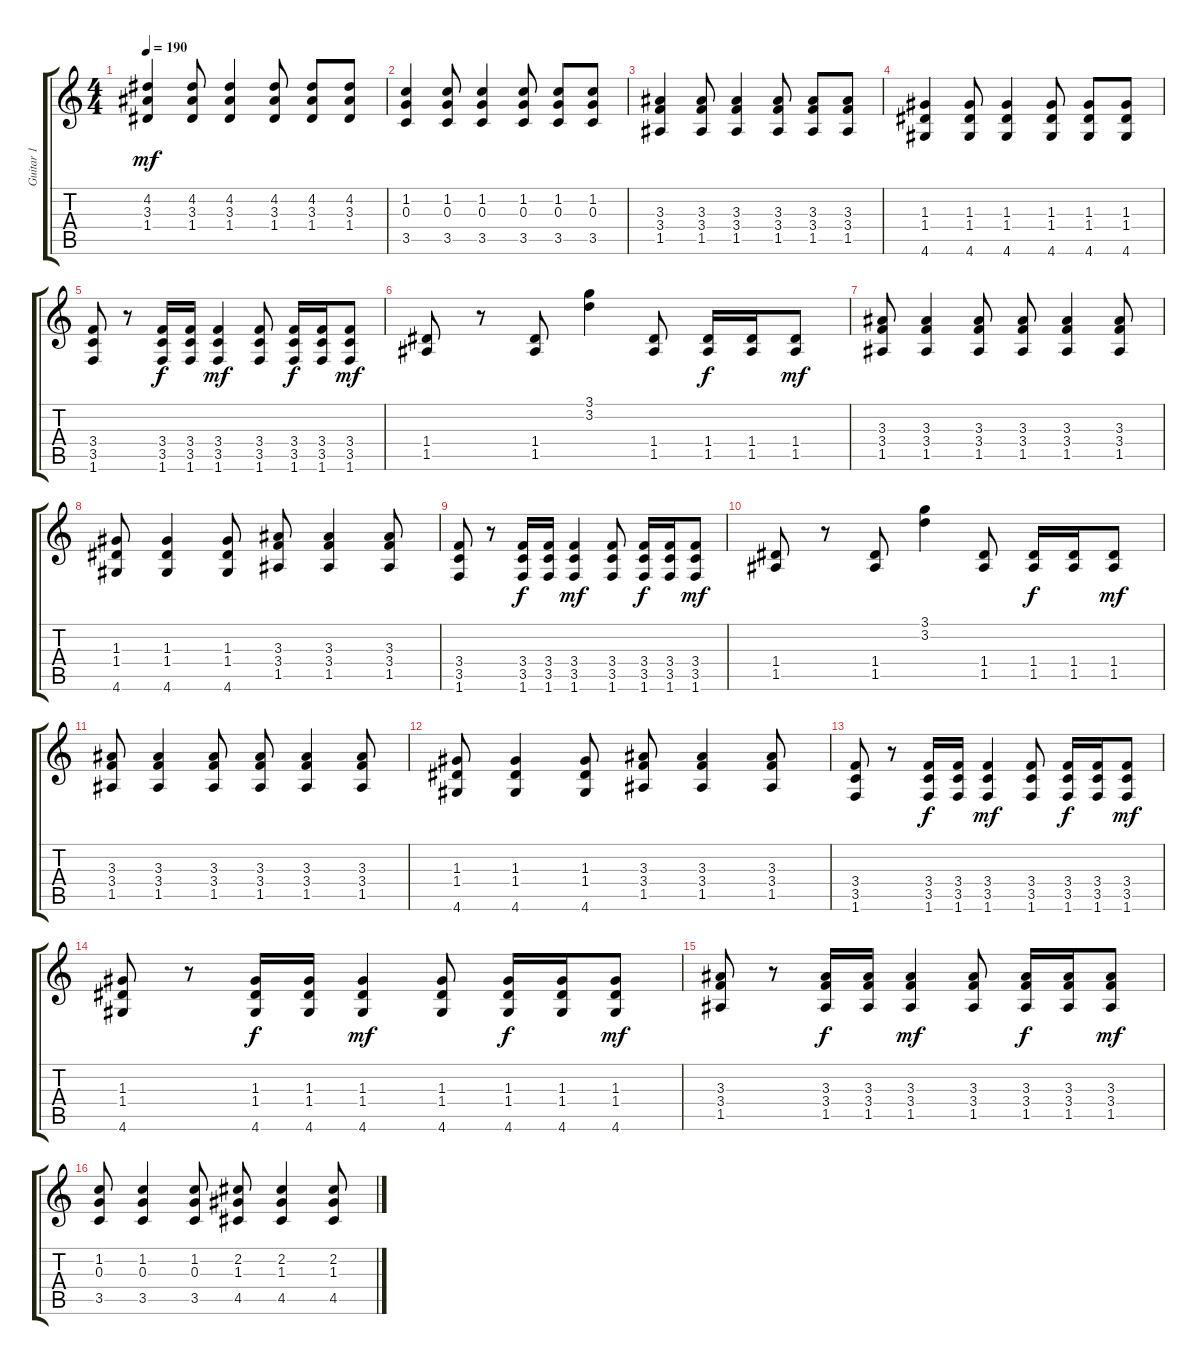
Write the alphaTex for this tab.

\track ("Guitar 1" "Guitar 1") {instrument distortionguitar}
\staff {score tabs}
\tuning (E4 B3 G3 D3 A2 E2) {hide}
\ts (4 4)
\tempo 190
\clef g2
\ks c
(4.2 3.3 1.4).4{dy mf} (4.2 3.3 1.4).8 (4.2 3.3 1.4).4 (4.2 3.3 1.4).8 (4.2 3.3 1.4).8 (4.2 3.3 1.4).8 |
(1.2 0.3 3.5).4 (1.2 0.3 3.5).8 (1.2 0.3 3.5).4 (1.2 0.3 3.5).8 (1.2 0.3 3.5).8 (1.2 0.3 3.5).8 |
(3.3 3.4 1.5).4 (3.3 3.4 1.5).8 (3.3 3.4 1.5).4 (3.3 3.4 1.5).8 (3.3 3.4 1.5).8 (3.3 3.4 1.5).8 |
(1.3 1.4 4.6).4 (1.3 1.4 4.6).8 (1.3 1.4 4.6).4 (1.3 1.4 4.6).8 (1.3 1.4 4.6).8 (1.3 1.4 4.6).8 |
(3.4 3.5 1.6).8 r.8 (3.4 3.5 1.6).16{dy f} (3.4 3.5 1.6).16 (3.4 3.5 1.6).4{dy mf} (3.4 3.5 1.6).8 (3.4 3.5 1.6).16{dy f} (3.4 3.5 1.6).16 (3.4 3.5 1.6).8{dy mf} |
(1.4 1.5).8 r.8 (1.4 1.5).8 (3.1 3.2).4 (1.4 1.5).8 (1.4 1.5).16{dy f} (1.4 1.5).16 (1.4 1.5).8{dy mf} |
(3.3 3.4 1.5).8 (3.3 3.4 1.5).4 (3.3 3.4 1.5).8 (3.3 3.4 1.5).8 (3.3 3.4 1.5).4 (3.3 3.4 1.5).8 |
(1.3 1.4 4.6).8 (1.3 1.4 4.6).4 (1.3 1.4 4.6).8 (3.3 3.4 1.5).8 (3.3 3.4 1.5).4 (3.3 3.4 1.5).8 |
(3.4 3.5 1.6).8 r.8 (3.4 3.5 1.6).16{dy f} (3.4 3.5 1.6).16 (3.4 3.5 1.6).4{dy mf} (3.4 3.5 1.6).8 (3.4 3.5 1.6).16{dy f} (3.4 3.5 1.6).16 (3.4 3.5 1.6).8{dy mf} |
(1.4 1.5).8 r.8 (1.4 1.5).8 (3.1 3.2).4 (1.4 1.5).8 (1.4 1.5).16{dy f} (1.4 1.5).16 (1.4 1.5).8{dy mf} |
(3.3 3.4 1.5).8 (3.3 3.4 1.5).4 (3.3 3.4 1.5).8 (3.3 3.4 1.5).8 (3.3 3.4 1.5).4 (3.3 3.4 1.5).8 |
(1.3 1.4 4.6).8 (1.3 1.4 4.6).4 (1.3 1.4 4.6).8 (3.3 3.4 1.5).8 (3.3 3.4 1.5).4 (3.3 3.4 1.5).8 |
(3.4 3.5 1.6).8 r.8 (3.4 3.5 1.6).16{dy f} (3.4 3.5 1.6).16 (3.4 3.5 1.6).4{dy mf} (3.4 3.5 1.6).8 (3.4 3.5 1.6).16{dy f} (3.4 3.5 1.6).16 (3.4 3.5 1.6).8{dy mf} |
(1.3 1.4 4.6).8 r.8 (1.3 1.4 4.6).16{dy f} (1.3 1.4 4.6).16 (1.3 1.4 4.6).4{dy mf} (1.3 1.4 4.6).8 (1.3 1.4 4.6).16{dy f} (1.3 1.4 4.6).16 (1.3 1.4 4.6).8{dy mf} |
(3.3 3.4 1.5).8 r.8 (3.3 3.4 1.5).16{dy f} (3.3 3.4 1.5).16 (3.3 3.4 1.5).4{dy mf} (3.3 3.4 1.5).8 (3.3 3.4 1.5).16{dy f} (3.3 3.4 1.5).16 (3.3 3.4 1.5).8{dy mf} |
(1.2 0.3 3.5).8 (1.2 0.3 3.5).4 (1.2 0.3 3.5).8 (2.2 1.3 4.5).8 (2.2 1.3 4.5).4 (2.2 1.3 4.5).8
